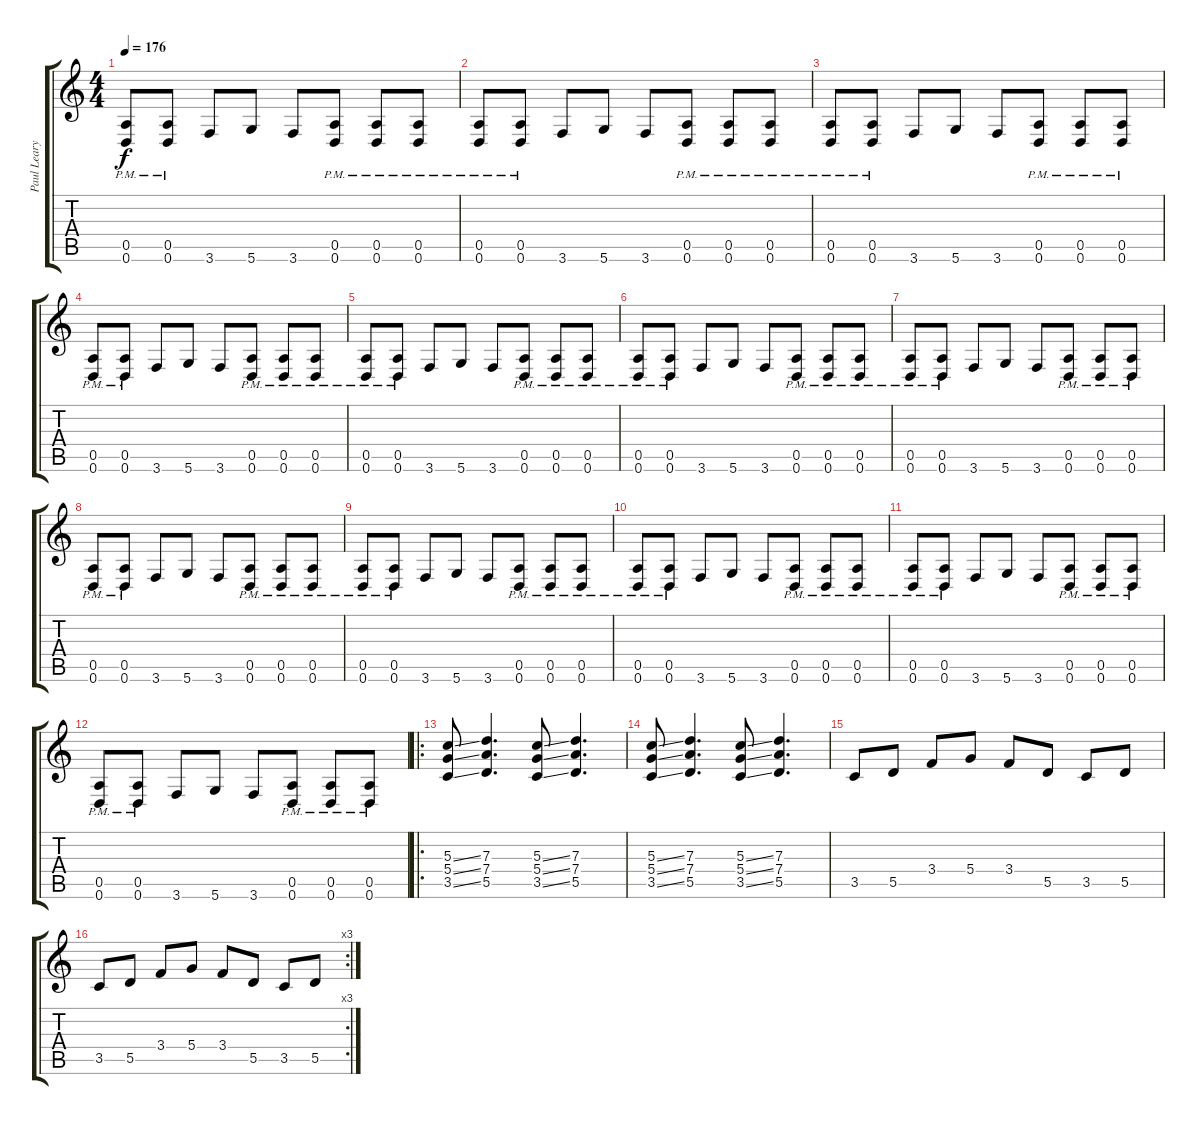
\track ("Paul Leary" "Paul Leary") {instrument distortionguitar}
\staff {score tabs}
\tuning (E4 B3 G3 D3 A2 D2) {hide}
\ts (4 4)
\tempo 176
\clef g2
\ks c
(0.5{pm} 0.6{pm}).8{dy f} (0.5{pm} 0.6{pm}).8 3.6.8 5.6.8 3.6.8 (0.5{pm} 0.6{pm}).8 (0.5{pm} 0.6{pm}).8 (0.5{pm} 0.6{pm}).8 |
(0.5{pm} 0.6{pm}).8 (0.5{pm} 0.6{pm}).8 3.6.8 5.6.8 3.6.8 (0.5{pm} 0.6{pm}).8 (0.5{pm} 0.6{pm}).8 (0.5{pm} 0.6{pm}).8 |
(0.5{pm} 0.6{pm}).8 (0.5{pm} 0.6{pm}).8 3.6.8 5.6.8 3.6.8 (0.5{pm} 0.6{pm}).8 (0.5{pm} 0.6{pm}).8 (0.5{pm} 0.6{pm}).8 |
(0.5{pm} 0.6{pm}).8 (0.5{pm} 0.6{pm}).8 3.6.8 5.6.8 3.6.8 (0.5{pm} 0.6{pm}).8 (0.5{pm} 0.6{pm}).8 (0.5{pm} 0.6{pm}).8 |
(0.5{pm} 0.6{pm}).8 (0.5{pm} 0.6{pm}).8 3.6.8 5.6.8 3.6.8 (0.5{pm} 0.6{pm}).8 (0.5{pm} 0.6{pm}).8 (0.5{pm} 0.6{pm}).8 |
(0.5{pm} 0.6{pm}).8 (0.5{pm} 0.6{pm}).8 3.6.8 5.6.8 3.6.8 (0.5{pm} 0.6{pm}).8 (0.5{pm} 0.6{pm}).8 (0.5{pm} 0.6{pm}).8 |
(0.5{pm} 0.6{pm}).8 (0.5{pm} 0.6{pm}).8 3.6.8 5.6.8 3.6.8 (0.5{pm} 0.6{pm}).8 (0.5{pm} 0.6{pm}).8 (0.5{pm} 0.6{pm}).8 |
(0.5{pm} 0.6{pm}).8 (0.5{pm} 0.6{pm}).8 3.6.8 5.6.8 3.6.8 (0.5{pm} 0.6{pm}).8 (0.5{pm} 0.6{pm}).8 (0.5{pm} 0.6{pm}).8 |
(0.5{pm} 0.6{pm}).8 (0.5{pm} 0.6{pm}).8 3.6.8 5.6.8 3.6.8 (0.5{pm} 0.6{pm}).8 (0.5{pm} 0.6{pm}).8 (0.5{pm} 0.6{pm}).8 |
(0.5{pm} 0.6{pm}).8 (0.5{pm} 0.6{pm}).8 3.6.8 5.6.8 3.6.8 (0.5{pm} 0.6{pm}).8 (0.5{pm} 0.6{pm}).8 (0.5{pm} 0.6{pm}).8 |
(0.5{pm} 0.6{pm}).8 (0.5{pm} 0.6{pm}).8 3.6.8 5.6.8 3.6.8 (0.5{pm} 0.6{pm}).8 (0.5{pm} 0.6{pm}).8 (0.5{pm} 0.6{pm}).8 |
(0.5{pm} 0.6{pm}).8 (0.5{pm} 0.6{pm}).8 3.6.8 5.6.8 3.6.8 (0.5{pm} 0.6{pm}).8 (0.5{pm} 0.6{pm}).8 (0.5{pm} 0.6{pm}).8 |
\ro
(5.3{ss} 5.4{ss} 3.5{ss}).8 (7.3 7.4 5.5).4{d} (5.3{ss} 5.4{ss} 3.5{ss}).8 (7.3 7.4 5.5).4{d} |
(5.3{ss} 5.4{ss} 3.5{ss}).8 (7.3 7.4 5.5).4{d} (5.3{ss} 5.4{ss} 3.5{ss}).8 (7.3 7.4 5.5).4{d} |
3.5.8 5.5.8 3.4.8 5.4.8 3.4.8 5.5.8 3.5.8 5.5.8 |
\rc 3
3.5.8 5.5.8 3.4.8 5.4.8 3.4.8 5.5.8 3.5.8 5.5.8
